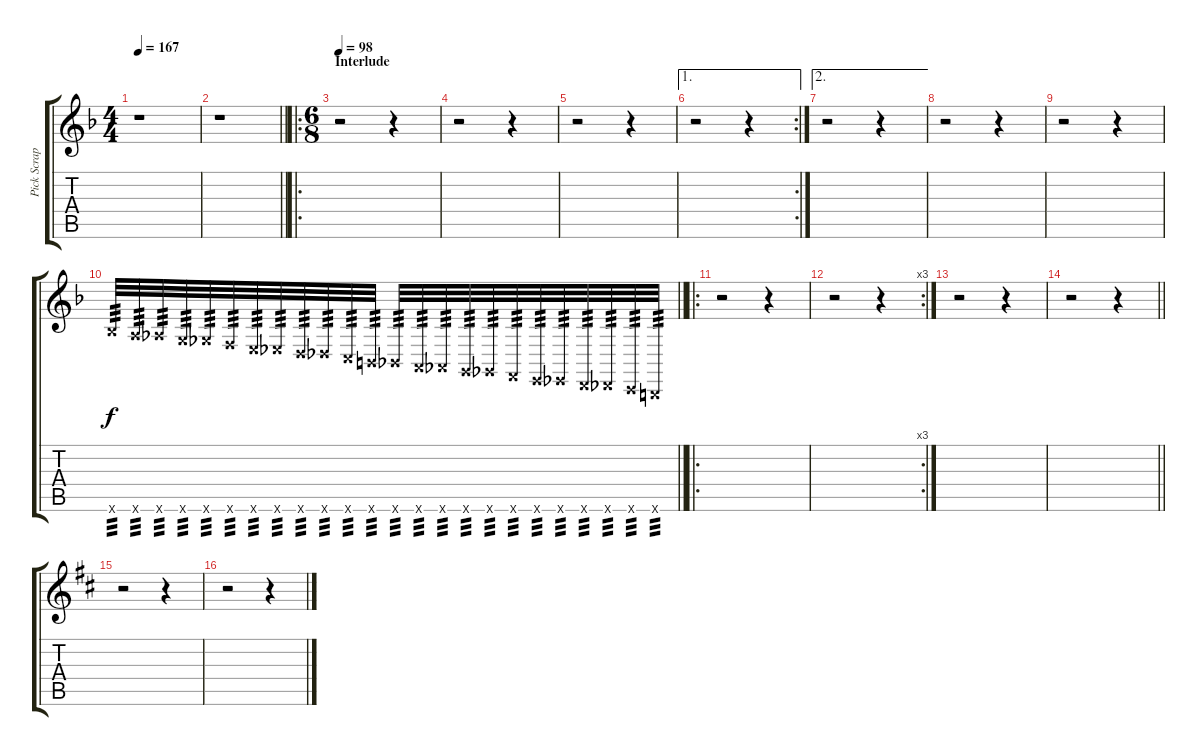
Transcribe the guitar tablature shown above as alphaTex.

\track ("Pick Scrape 1" "Pick Scrap") {instrument guitarfretnoise}
\staff {score tabs}
\tuning (Db4 Ab3 E3 B2 Gb2 B1) {hide}
\ts (4 4)
\tempo 167
\clef g2
\ks f
r.1{dy f} |
\barLineRight lightlight
r.1 |
\ro
\ts (6 8)
\section ("" "Interlude")
\tempo 98
r.2 r.4 |
r.2 r.4 |
r.2 r.4 |
\ae 1
\rc 2
r.2 r.4 |
\ae 2
r.2 r.4 |
r.2 r.4 |
r.2 r.4 |
\barLineRight lightlight
23.6{x}.32{tp 3} 22.6{x}.32{tp 3} 21.6{x}.32{tp 3} 20.6{x}.32{tp 3} 19.6{x}.32{tp 3} 18.6{x}.32{tp 3} 17.6{x}.32{tp 3} 16.6{x}.32{tp 3} 15.6{x}.32{tp 3} 14.6{x}.32{tp 3} 13.6{x}.32{tp 3} 12.6{x}.32{tp 3} 11.6{x}.32{tp 3} 10.6{x}.32{tp 3} 9.6{x}.32{tp 3} 8.6{x}.32{tp 3} 7.6{x}.32{tp 3} 6.6{x}.32{tp 3} 5.6{x}.32{tp 3} 4.6{x}.32{tp 3} 3.6{x}.32{tp 3} 2.6{x}.32{tp 3} 1.6{x}.32{tp 3} 0.6{x}.32{tp 3} |
\ro
r.2 r.4 |
\rc 3
r.2 r.4 |
r.2 r.4 |
\barLineRight lightlight
r.2 r.4 |
\ks d
r.2 r.4 |
r.2 r.4
